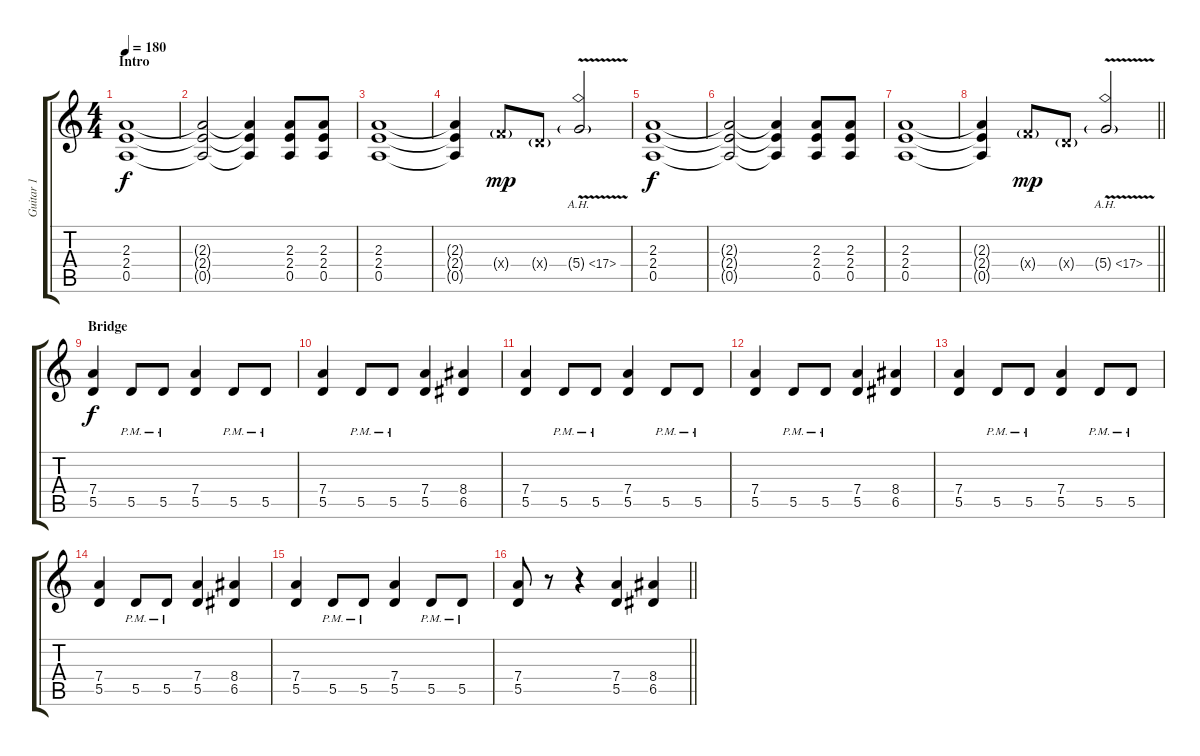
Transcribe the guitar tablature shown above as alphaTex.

\track ("Guitar 1" "Guitar 1") {instrument distortionguitar}
\staff {score tabs}
\tuning (E4 B3 G3 D3 A2 E2) {hide}
\ts (4 4)
\section ("" "Intro")
\tempo 180
\clef g2
\ks c
(2.3 2.4 0.5).1{dy f} |
(2.3{t} 2.4{t} 0.5{t}).2 (2.3{t} 2.4{t} 0.5{t}).4 (2.3 2.4 0.5).8 (2.3 2.4 0.5).8 |
(2.3 2.4 0.5).1 |
(2.3{t} 2.4{t} 0.5{t}).4 3.4{g x}.8{dy mp} 0.4{g x}.8 5.4{ah 12 v g}.2 |
(2.3 2.4 0.5).1{dy f} |
(2.3{t} 2.4{t} 0.5{t}).2 (2.3{t} 2.4{t} 0.5{t}).4 (2.3 2.4 0.5).8 (2.3 2.4 0.5).8 |
(2.3 2.4 0.5).1 |
\barLineRight lightlight
(2.3{t} 2.4{t} 0.5{t}).4 3.4{g x}.8{dy mp} 0.4{g x}.8 5.4{ah 12 v g}.2 |
\section ("" "Bridge")
(7.4 5.5).4{dy f} 5.5{pm}.8 5.5{pm}.8 (7.4 5.5).4 5.5{pm}.8 5.5{pm}.8 |
(7.4 5.5).4 5.5{pm}.8 5.5{pm}.8 (7.4 5.5).4 (8.4 6.5).4 |
(7.4 5.5).4 5.5{pm}.8 5.5{pm}.8 (7.4 5.5).4 5.5{pm}.8 5.5{pm}.8 |
(7.4 5.5).4 5.5{pm}.8 5.5{pm}.8 (7.4 5.5).4 (8.4 6.5).4 |
(7.4 5.5).4 5.5{pm}.8 5.5{pm}.8 (7.4 5.5).4 5.5{pm}.8 5.5{pm}.8 |
(7.4 5.5).4 5.5{pm}.8 5.5{pm}.8 (7.4 5.5).4 (8.4 6.5).4 |
(7.4 5.5).4 5.5{pm}.8 5.5{pm}.8 (7.4 5.5).4 5.5{pm}.8 5.5{pm}.8 |
\barLineRight lightlight
(7.4 5.5).8 r.8 r.4 (7.4 5.5).4 (8.4 6.5).4
